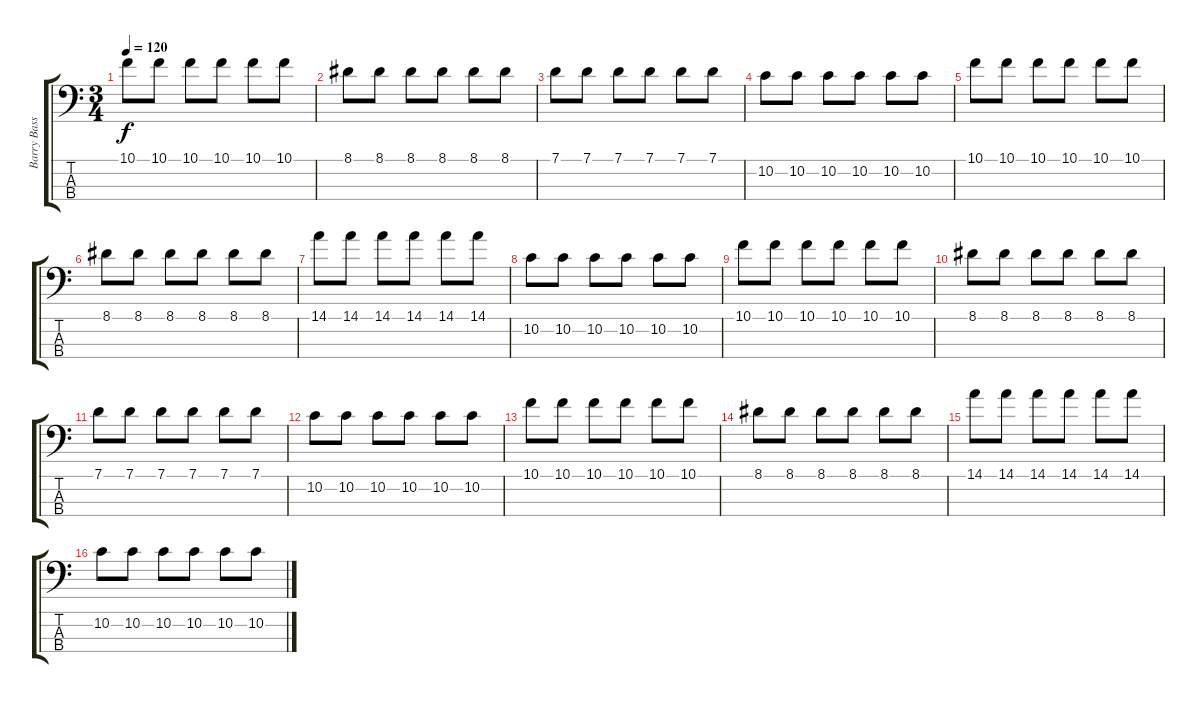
\track ("Barry Bass" "Barry Bass") {instrument electricbassfinger}
\staff {score tabs}
\tuning (G2 D2 A1 E1) {hide}
\ts (3 4)
\tempo 120
\clef f4
\ks c
10.1.8{dy f} 10.1.8 10.1.8 10.1.8 10.1.8 10.1.8 |
8.1.8 8.1.8 8.1.8 8.1.8 8.1.8 8.1.8 |
7.1.8 7.1.8 7.1.8 7.1.8 7.1.8 7.1.8 |
10.2.8 10.2.8 10.2.8 10.2.8 10.2.8 10.2.8 |
10.1.8 10.1.8 10.1.8 10.1.8 10.1.8 10.1.8 |
8.1.8 8.1.8 8.1.8 8.1.8 8.1.8 8.1.8 |
14.1.8 14.1.8 14.1.8 14.1.8 14.1.8 14.1.8 |
10.2.8 10.2.8 10.2.8 10.2.8 10.2.8 10.2.8 |
10.1.8 10.1.8 10.1.8 10.1.8 10.1.8 10.1.8 |
8.1.8 8.1.8 8.1.8 8.1.8 8.1.8 8.1.8 |
7.1.8 7.1.8 7.1.8 7.1.8 7.1.8 7.1.8 |
10.2.8 10.2.8 10.2.8 10.2.8 10.2.8 10.2.8 |
10.1.8 10.1.8 10.1.8 10.1.8 10.1.8 10.1.8 |
8.1.8 8.1.8 8.1.8 8.1.8 8.1.8 8.1.8 |
14.1.8 14.1.8 14.1.8 14.1.8 14.1.8 14.1.8 |
10.2.8 10.2.8 10.2.8 10.2.8 10.2.8 10.2.8
